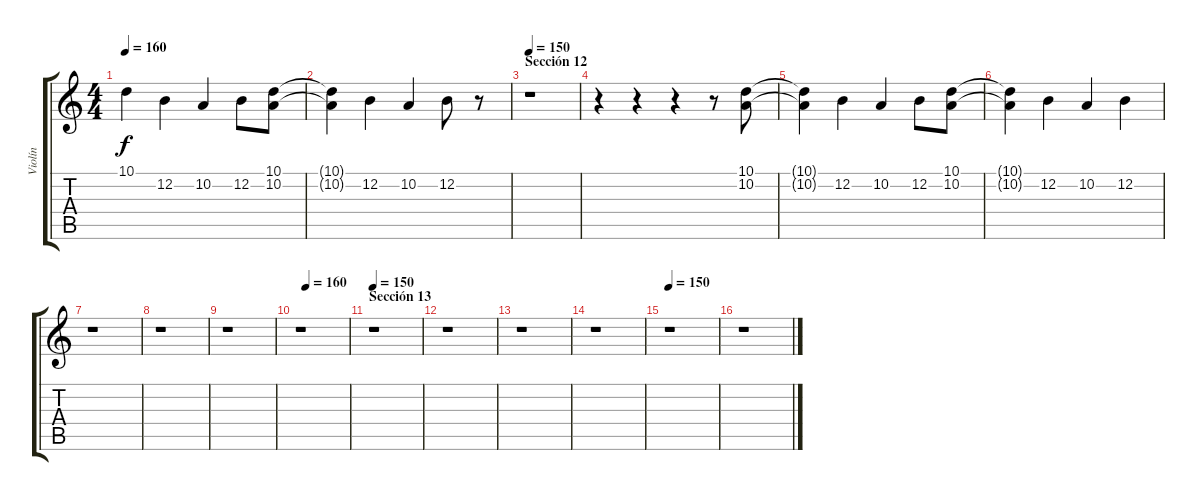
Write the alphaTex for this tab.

\track ("Violín" "Violín") {instrument violin}
\staff {score tabs}
\tuning (E4 B3 G3 D3 A2 E2) {hide}
\ts (4 4)
\tempo 160
\clef g2
\ks c
10.1{t}.4{dy f} 12.2.4 10.2.4 12.2.8 (10.1 10.2).8 |
(10.1{t} 10.2{t}).4 12.2.4 10.2.4 12.2.8 r.8 |
\section ("" "Sección 12")
\tempo 150
r.1 |
r.4 r.4 r.4 r.8 (10.1 10.2).8 |
(10.1{t} 10.2{t}).4 12.2.4 10.2.4 12.2.8 (10.1 10.2).8 |
(10.1{t} 10.2{t}).4 12.2.4 10.2.4 12.2.4 |
r.1 |
r.1 |
r.1 |
\tempo (160 0.125)
r.1 |
\section ("" "Sección 13")
\tempo 150
r.1 |
r.1 |
r.1 |
r.1 |
\tempo 150
r.1 |
r.1
